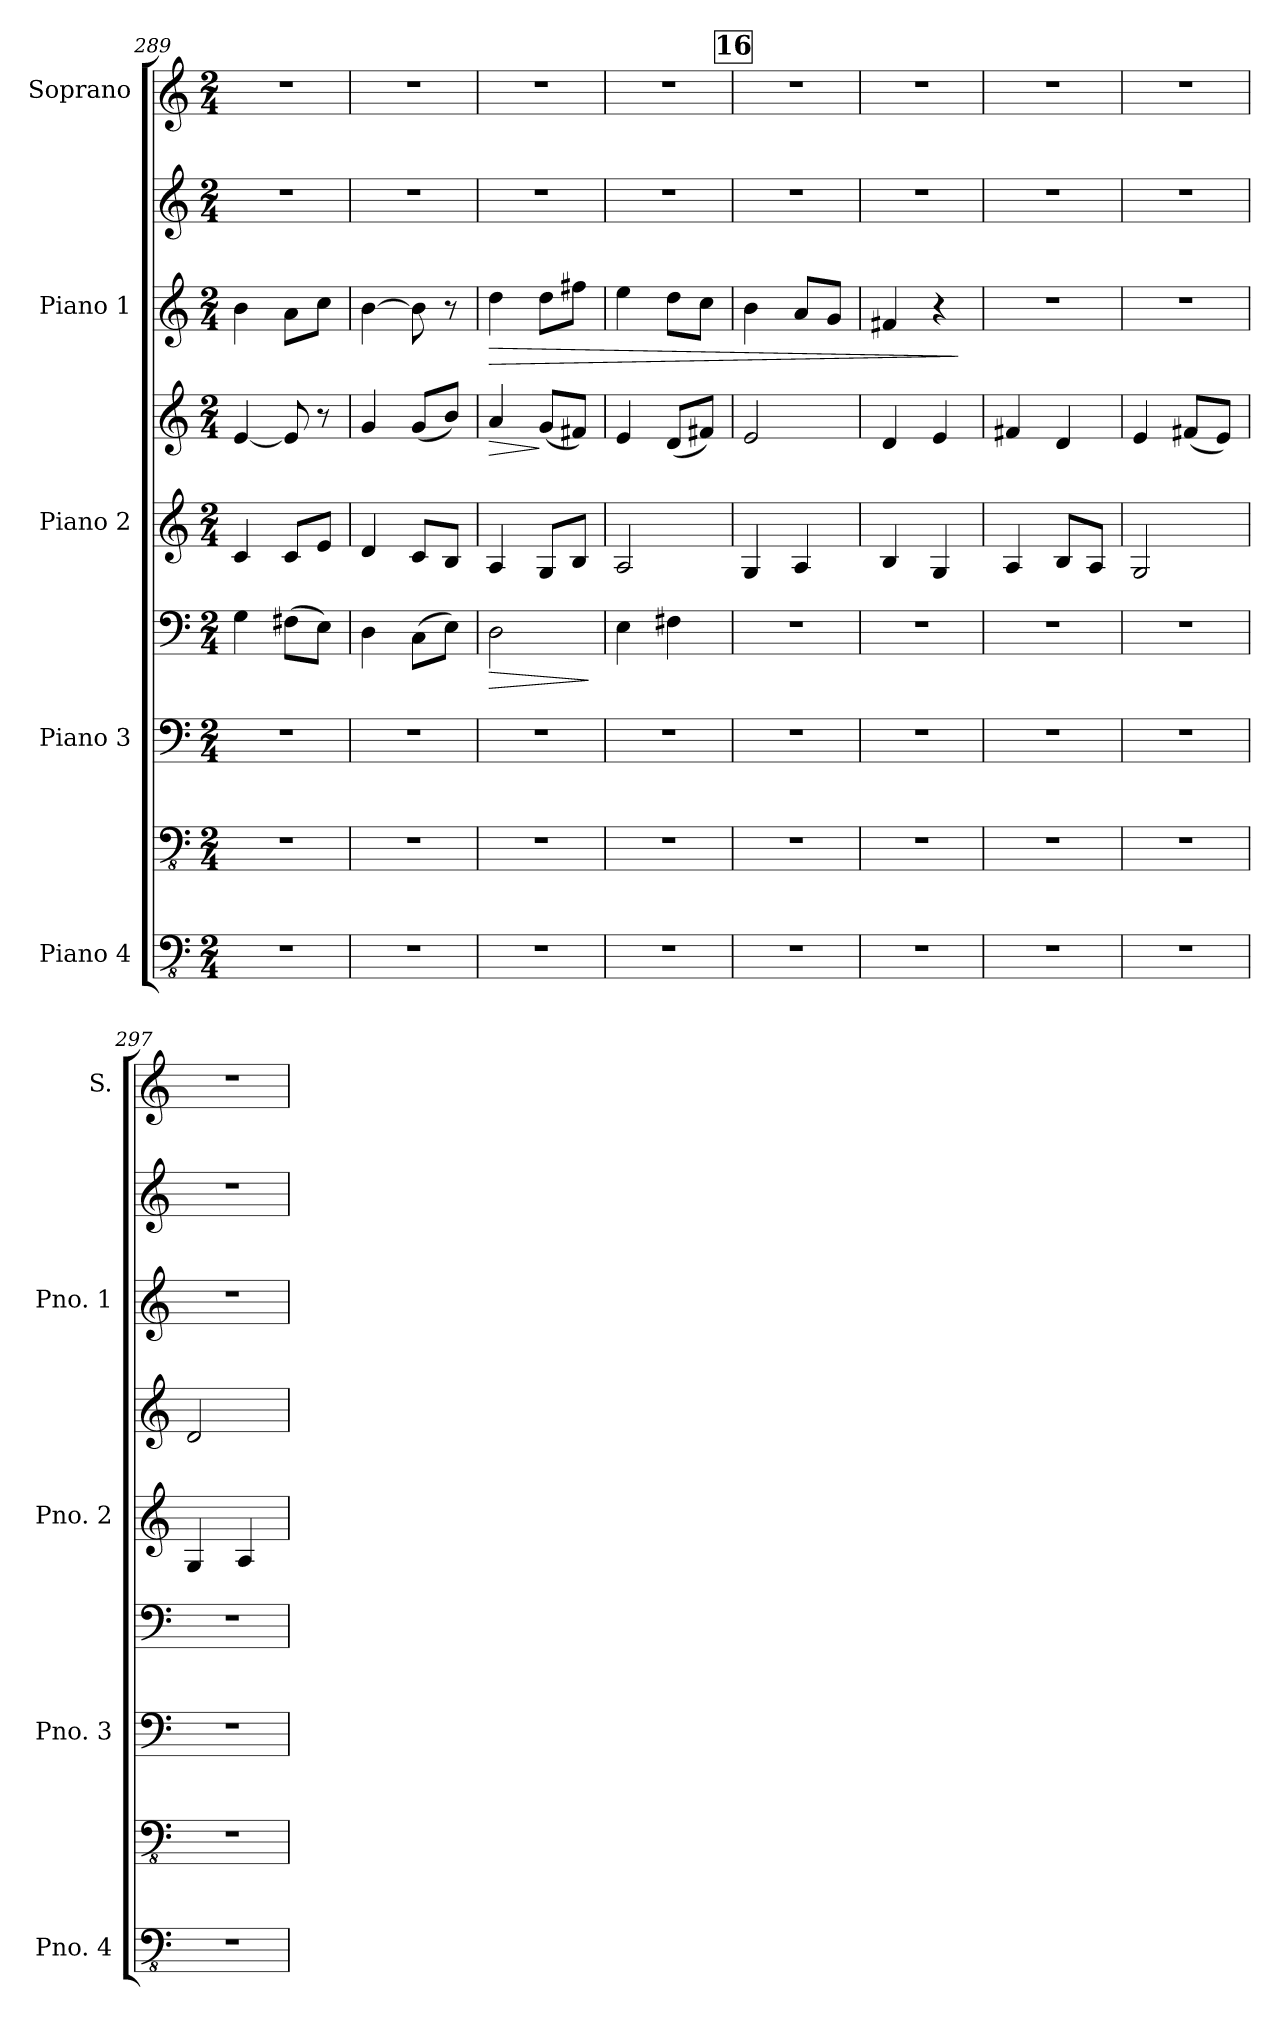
**kern	**kern	**kern	**kern	**dynam	**kern	**kern	**dynam	**kern	**kern	**dynam	**kern
*part5	*part5	*part4	*part4	*part4	*part3	*part3	*part3	*part2	*part2	*part2	*part1
*staff9	*staff8	*staff7	*staff6	*staff6/7	*staff5	*staff4	*staff4/5	*staff3	*staff2	*staff2/3	*staff1
*I"Piano 4	*	*I"Piano 3	*	*	*I"Piano 2	*	*	*I"Piano 1	*	*	*I"Soprano
*I'Pno. 4	*	*I'Pno. 3	*	*	*I'Pno. 2	*	*	*I'Pno. 1	*	*	*I'S.
!!LO:PB:g=z
*clefFv4	*clefFv4	*clefF4	*clefF4	*	*clefG2	*clefG2	*	*clefG2	*clefG2	*	*clefG2
*ITrd7c12	*ITrd7c12	*	*	*	*	*	*	*	*	*	*
*k[]	*k[]	*k[]	*k[]	*	*k[]	*k[]	*	*k[]	*k[]	*	*k[]
*C:	*C:	*C:	*C:	*	*C:	*C:	*	*C:	*C:	*	*C:
*M2/4	*M2/4	*M2/4	*M2/4	*	*M2/4	*M2/4	*	*M2/4	*M2/4	*	*M2/4
=289	=289	=289	=289	=289	=289	=289	=289	=289	=289	=289	=289
2r	2r	2r	4G\	.	4c/	[<4e/	.	4b\	2r	.	2r
.	.	.	(8F#X\L	.	8c/L	8e/]	.	8a\L	.	.	.
.	.	.	8E\J)	.	8e/J	8r	.	8cc\J	.	.	.
=290	=290	=290	=290	=290	=290	=290	=290	=290	=290	=290	=290
2r	2r	2r	4D\	.	4d/	4g/	.	[>4b\	2r	.	2r
.	.	.	(8C\L	.	8c/L	(8g/L	.	8b\]	.	.	.
.	.	.	8E\J)	.	8B/J	8b/J)	.	8r	.	.	.
=291	=291	=291	=291	=291	=291	=291	=291	=291	=291	=291	=291
!	!	!	!	!LO:HP:b	!	!	!LO:HP:b	!	!	!LO:HP:b=2	!
2r	2r	2r	2D\	>	4A/	4a/	>	4dd\	2r	>	2r
.	.	.	.	.	8G/L	(8g/L	]	8dd\L	.	.	.
.	.	.	.	.	8B/J	8f#X/J)	.	8ff#X\J	.	.	.
.	.	.	.	]	.	.	.	.	.	.	.
=292	=292	=292	=292	=292	=292	=292	=292	=292	=292	=292	=292
2r	2r	2r	4E\	.	2A/	4e/	.	4ee\	2r	.	2r
.	.	.	4F#X\	.	.	(8d/L	.	8dd\L	.	.	.
.	.	.	.	.	.	8f#X/J)	.	8cc\J	.	.	.
!!LO:REH:place=s1:a:t=16
=293	=293	=293	=293	=293	=293	=293	=293	=293	=293	=293	=293
2r	2r	2r	2r	.	4G/	2e/	.	4b\	2r	.	2r
.	.	.	.	.	4A/	.	.	8a/L	.	.	.
.	.	.	.	.	.	.	.	8g/J	.	.	.
=294	=294	=294	=294	=294	=294	=294	=294	=294	=294	=294	=294
2r	2r	2r	2r	.	4B/	4d/	.	4f#X/	2r	.	2r
.	.	.	.	.	4G/	4e/	.	4r	.	.	.
.	.	.	.	.	.	.	.	.	.	]	.
=295	=295	=295	=295	=295	=295	=295	=295	=295	=295	=295	=295
2r	2r	2r	2r	.	4A/	4f#X/	.	2r	2r	.	2r
.	.	.	.	.	8B/L	4d/	.	.	.	.	.
.	.	.	.	.	8A/J	.	.	.	.	.	.
=296	=296	=296	=296	=296	=296	=296	=296	=296	=296	=296	=296
2r	2r	2r	2r	.	2G/	4e/	.	2r	2r	.	2r
.	.	.	.	.	.	(8f#X/L	.	.	.	.	.
.	.	.	.	.	.	8e/J)	.	.	.	.	.
=297	=297	=297	=297	=297	=297	=297	=297	=297	=297	=297	=297
2r	2r	2r	2r	.	4G/	2d/	.	2r	2r	.	2r
.	.	.	.	.	4A/	.	.	.	.	.	.
=	=	=	=	=	=	=	=	=	=	=	=
*-	*-	*-	*-	*-	*-	*-	*-	*-	*-	*-	*-
